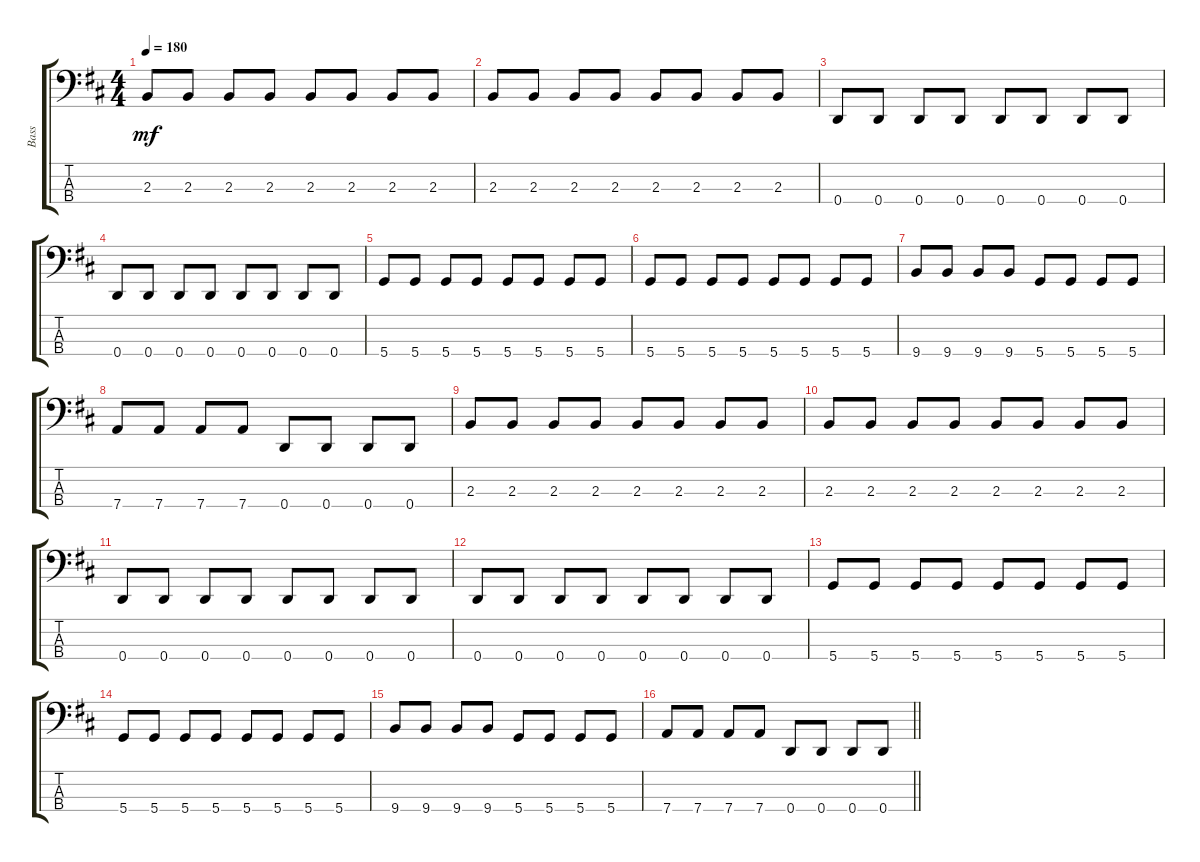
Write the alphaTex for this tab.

\track ("Bass" "Bass") {instrument electricbassfinger}
\staff {score tabs}
\tuning (G2 D2 A1 D1) {hide}
\ts (4 4)
\tempo 180
\clef f4
\ks d
2.3.8{dy mf} 2.3.8 2.3.8 2.3.8 2.3.8 2.3.8 2.3.8 2.3.8 |
2.3.8 2.3.8 2.3.8 2.3.8 2.3.8 2.3.8 2.3.8 2.3.8 |
0.4.8 0.4.8 0.4.8 0.4.8 0.4.8 0.4.8 0.4.8 0.4.8 |
0.4.8 0.4.8 0.4.8 0.4.8 0.4.8 0.4.8 0.4.8 0.4.8 |
5.4.8 5.4.8 5.4.8 5.4.8 5.4.8 5.4.8 5.4.8 5.4.8 |
5.4.8 5.4.8 5.4.8 5.4.8 5.4.8 5.4.8 5.4.8 5.4.8 |
9.4.8 9.4.8 9.4.8 9.4.8 5.4.8 5.4.8 5.4.8 5.4.8 |
7.4.8 7.4.8 7.4.8 7.4.8 0.4.8 0.4.8 0.4.8 0.4.8 |
2.3.8 2.3.8 2.3.8 2.3.8 2.3.8 2.3.8 2.3.8 2.3.8 |
2.3.8 2.3.8 2.3.8 2.3.8 2.3.8 2.3.8 2.3.8 2.3.8 |
0.4.8 0.4.8 0.4.8 0.4.8 0.4.8 0.4.8 0.4.8 0.4.8 |
0.4.8 0.4.8 0.4.8 0.4.8 0.4.8 0.4.8 0.4.8 0.4.8 |
5.4.8 5.4.8 5.4.8 5.4.8 5.4.8 5.4.8 5.4.8 5.4.8 |
5.4.8 5.4.8 5.4.8 5.4.8 5.4.8 5.4.8 5.4.8 5.4.8 |
9.4.8 9.4.8 9.4.8 9.4.8 5.4.8 5.4.8 5.4.8 5.4.8 |
\barLineRight lightlight
7.4.8 7.4.8 7.4.8 7.4.8 0.4.8 0.4.8 0.4.8 0.4.8
